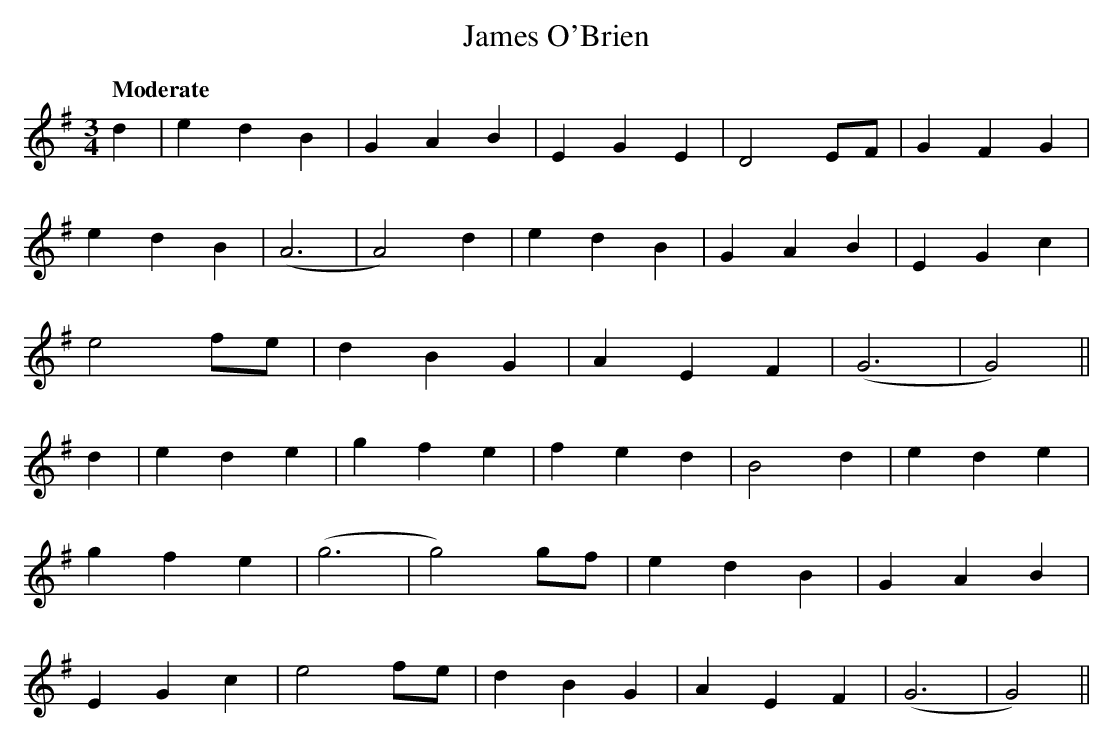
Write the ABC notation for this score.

X:1
T:James O'Brien
M:3/4
L:1/8
Q:"Moderate"
K:G
d2|e2d2B2|G2A2B2|E2G2E2|D4 EF|G2F2G2|
e2d2B2|(A6|A4) d2|e2d2B2|G2A2B2|E2G2c2|
e4 fe|d2B2G2|A2E2F2|(G6|G4)||
d2|e2d2e2|g2f2e2|f2e2d2|B4 d2|e2d2e2|
g2f2e2|(g6|g4) gf|e2d2B2|G2A2B2|
E2G2c2|e4 fe|d2B2G2|A2E2F2|(G6|G4)||
